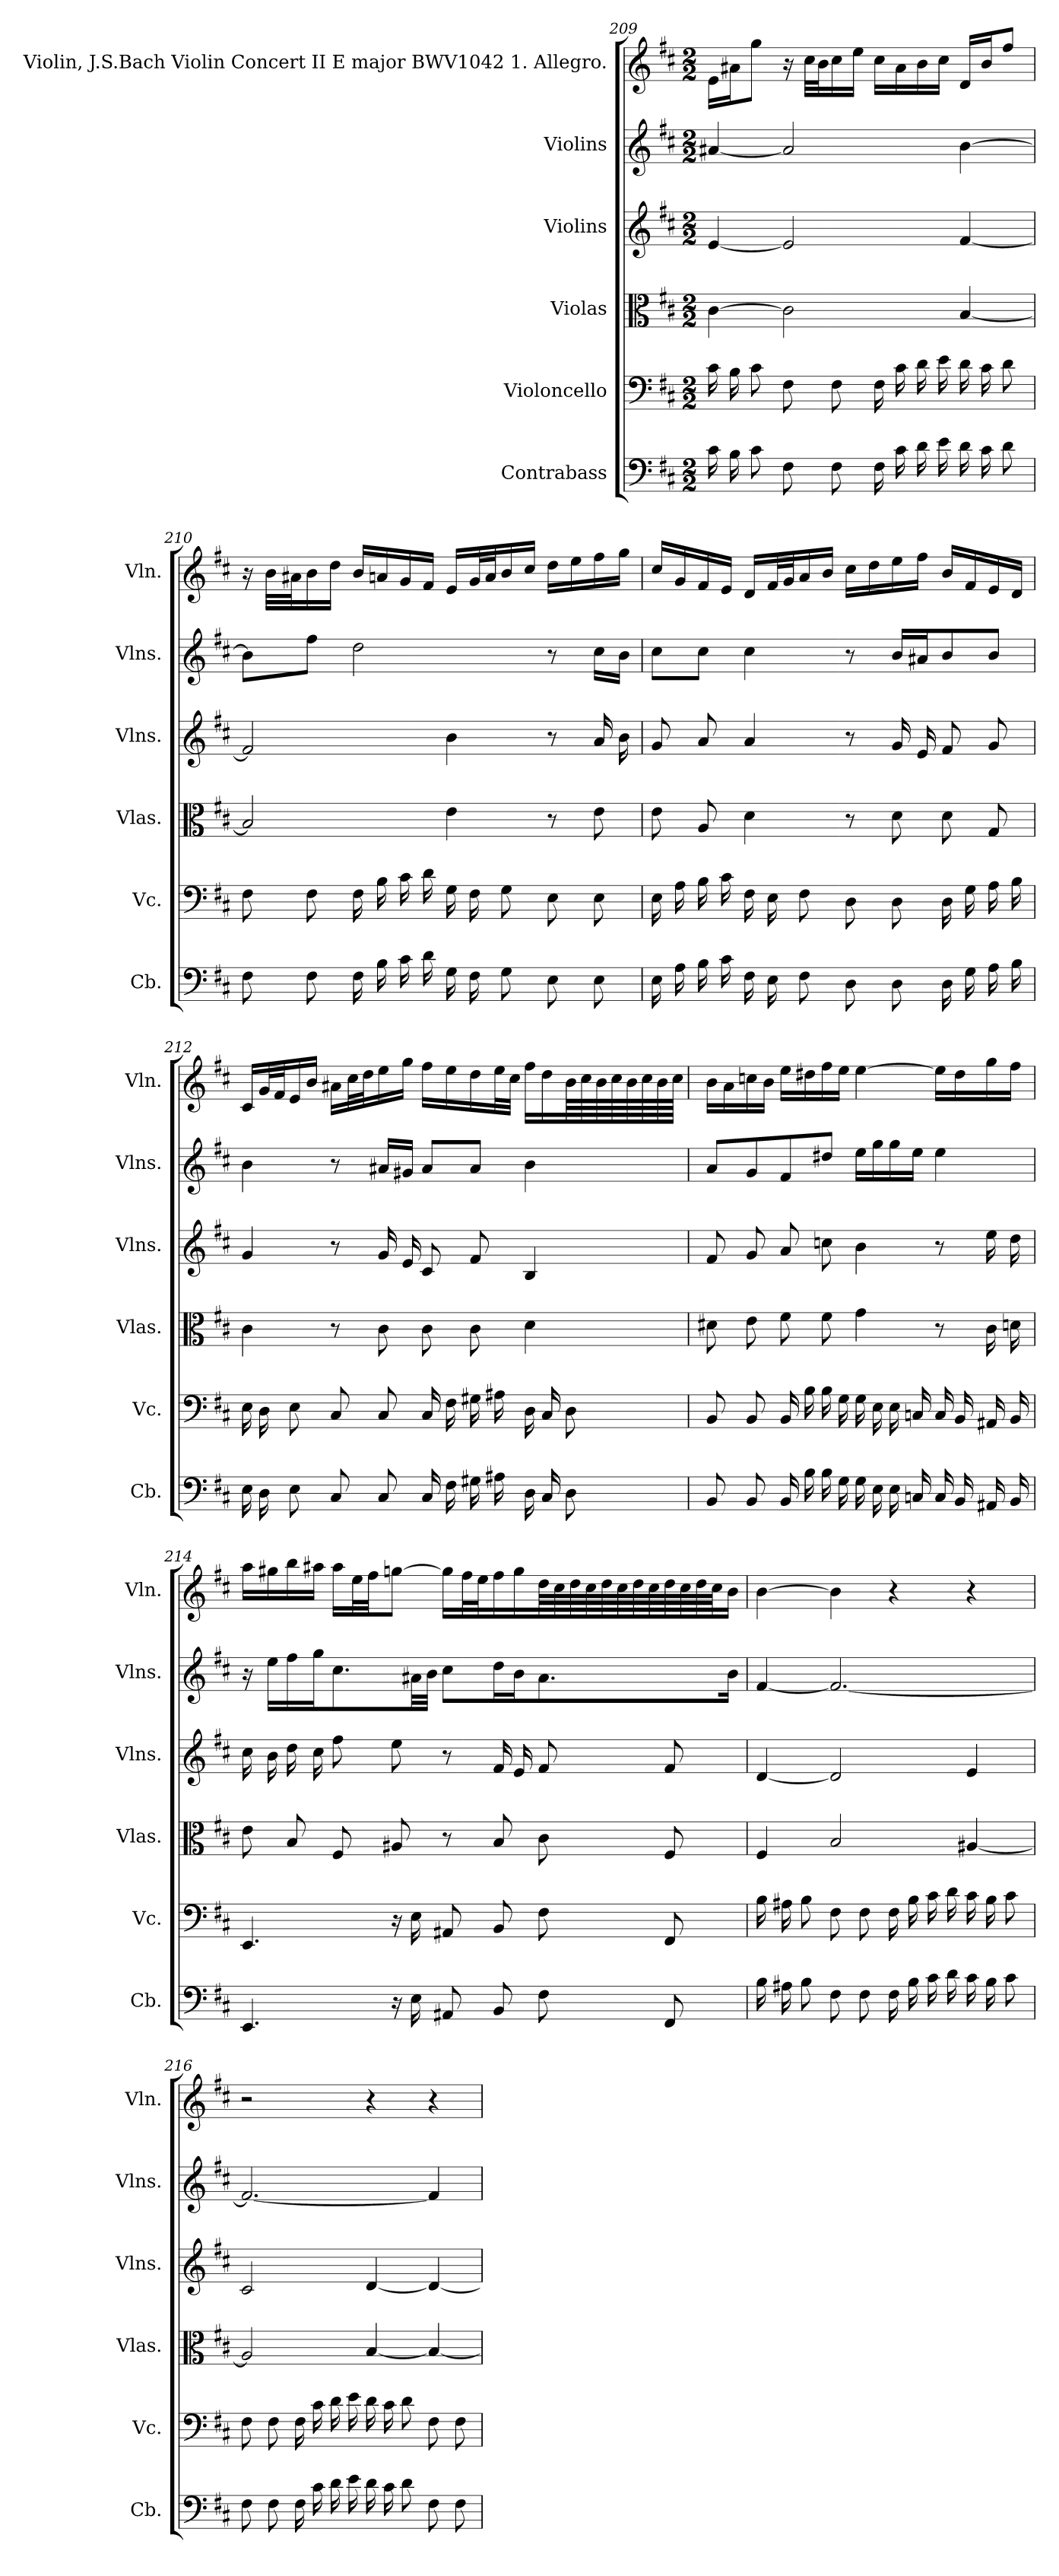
**kern	**kern	**kern	**kern	**kern	**kern
*part6	*part5	*part4	*part3	*part2	*part1
*staff6	*staff5	*staff4	*staff3	*staff2	*staff1
*I"Contrabass	*I"Violoncello	*I"Violas	*I"Violins	*I"Violins	*I"Violin, J.S.Bach Violin Concert II E major BWV1042 1. Allegro.
*I'Cb.	*I'Vc.	*I'Vlas.	*I'Vlns.	*I'Vlns.	*I'Vln.
!!LO:LB:g=z
*clefF4	*clefF4	*clefC3	*clefG2	*clefG2	*clefG2
*ITrd7c12	*	*	*	*	*
*k[f#c#]	*k[f#c#]	*k[f#c#]	*k[f#c#]	*k[f#c#]	*k[f#c#]
*M2/2	*M2/2	*M2/2	*M2/2	*M2/2	*M2/2
=209	=209	=209	=209	=209	=209
16C#\	16c#\	[4c#\	[4e/	[4a#X/	16e\LL
16BB\	16B\	.	.	.	16a#X\J
8C#\	8c#\	.	.	.	8gg\J
8FF#\	8F#\	2c#\]	2e/]	2a#/]	16r
.	.	.	.	.	32cc#\LLL
.	.	.	.	.	32b\J
8FF#\	8F#\	.	.	.	16cc#\
.	.	.	.	.	16ee\JJ
16FF#\	16F#\	.	.	.	16cc#\LL
16C#\	16c#\	.	.	.	16a#\
16D\	16d\	.	.	.	16b\
16E\	16e\	.	.	.	16cc#\JJ
16D\	16d\	[4B/	[4f#/	[4b\	16d/LL
16C#\	16c#\	.	.	.	16b/J
8D\	8d\	.	.	.	8ff#/J
=210	=210	=210	=210	=210	=210
8FF#\	8F#\	2B/]	2f#/]	8b\L]	16r
.	.	.	.	.	32b\LLL
.	.	.	.	.	32a#X\J
8FF#\	8F#\	.	.	8ff#\J	16b\
.	.	.	.	.	16dd\JJ
16FF#\	16F#\	.	.	2dd\	16b/LL
16BB\	16B\	.	.	.	16an/
16C#\	16c#\	.	.	.	16g/
16D\	16d\	.	.	.	16f#/JJ
16GG\	16G\	4e\	4b\	.	16e/LL
16FF#\	16F#\	.	.	.	32g/L
.	.	.	.	.	32a/J
8GG\	8G\	.	.	.	16b/
.	.	.	.	.	16cc#/JJ
8EE\	8E\	8r	8r	8r	16dd\LL
.	.	.	.	.	16ee\
8EE\	8E\	8e\	16a/	16cc#\LL	16ff#\
.	.	.	16b\	16b\JJ	16gg\JJ
!!LO:LB:g=z
=211	=211	=211	=211	=211	=211
16EE\	16E\	8e\	8g/	8cc#\L	16cc#/LL
16AA\	16A\	.	.	.	16g/
16BB\	16B\	8A/	8a/	8cc#\J	16f#/
16C#\	16c#\	.	.	.	16e/JJ
16FF#\	16F#\	4d\	4a/	4cc#\	16d/LL
16EE\	16E\	.	.	.	32f#/L
.	.	.	.	.	32g/J
8FF#\	8F#\	.	.	.	16a/
.	.	.	.	.	16b/JJ
8DD\	8D\	8r	8r	8r	16cc#\LL
.	.	.	.	.	16dd\
8DD\	8D\	8d\	16g/	16b/LL	16ee\
.	.	.	16e/	16a#X/J	16ff#\JJ
16DD\	16D\	8d\	8f#/	8b/	16b/LL
16GG\	16G\	.	.	.	16f#/
16AA\	16A\	8G/	8g/	8b/J	16e/
16BB\	16B\	.	.	.	16d/JJ
=212	=212	=212	=212	=212	=212
16EE\	16E\	4c#\	4g/	4b\	16c#/LL
16DD\	16D\	.	.	.	32g/L
.	.	.	.	.	32f#/J
8EE\	8E\	.	.	.	16e/
.	.	.	.	.	16b/JJ
8CC#/	8C#/	8r	8r	8r	16a#X\LL
.	.	.	.	.	32cc#\L
.	.	.	.	.	32dd\J
8CC#/	8C#/	8c#\	16g/	16a#X/LL	16ee\
.	.	.	16e/	16g#X/JJ	16gg\JJ
16CC#/	16C#/	8c#\	8c#/	8a#/L	16ff#\LL
16FF#\	16F#\	.	.	.	16ee\
16GG#X\	16G#X\	8c#\	8f#/	8a#/J	16dd\
16AA#X\	16A#X\	.	.	.	32ee\L
.	.	.	.	.	32cc#\JJJ
16DD\	16D\	4d\	4B/	4b\	16ff#\LL
16CC#/	16C#/	.	.	.	16dd\
8DD\	8D\	.	.	.	64b\LL
.	.	.	.	.	64cc#\
.	.	.	.	.	64b\
.	.	.	.	.	64cc#\
.	.	.	.	.	64b\
.	.	.	.	.	64cc#\
.	.	.	.	.	64b\
.	.	.	.	.	64cc#\JJJJ
!!LO:PB:g=z
=213	=213	=213	=213	=213	=213
8BBB/	8BB/	8d#X\	8f#/	8a/L	16b\LL
.	.	.	.	.	16a\
8BBB/	8BB/	8e\	8g/	8g/	16ccn\
.	.	.	.	.	16b\JJ
16BBB/	16BB/	8f#\	8a/	8f#/	16ee\LL
16BB\	16B\	.	.	.	16dd#X\
16BB\	16B\	8f#\	8ccn\	8dd#X/J	16ff#\
16GG\	16G\	.	.	.	16ee\JJ
16GG\	16G\	4g\	4b\	16ee\LL	[4ee\
16EE\	16E\	.	.	16gg\	.
16EE\	16E\	.	.	16gg\	.
16CCn/	16Cn/	.	.	16ee\JJ	.
16CC/	16C/	8r	8r	4ee\	16ee\LL]
16BBB/	16BB/	.	.	.	16dd#\
16AAA#X/	16AA#X/	16c#\	16ee\	.	16gg\
16BBB/	16BB/	16dn\	16dd\	.	16ff#\JJ
!!LO:LB:g=z
=214	=214	=214	=214	=214	=214
4.EEE/	4.EE/	8e\	16cc#\	16r	16aa\LL
.	.	.	16b\	16ee\LL	16gg#X\
.	.	8B/	16dd\	16ff#\	16bb\
.	.	.	16cc#\	16gg\J	16aa#X\JJ
.	.	8F#/	8ff#\	8.cc#\	16aa#\LL
.	.	.	.	.	32ee\L
.	.	.	.	.	32ff#\JJ
16r	16r	8A#X/	8ee\	.	[8ggn\J
16EE\	16E\	.	.	32a#X\LL	.
.	.	.	.	32b\JJJ	.
8AAA#X/	8AA#X/	8r	8r	8cc#\L	16gg\LL]
.	.	.	.	.	32ff#\L
.	.	.	.	.	32ee\J
8BBB/	8BB/	8B/	16f#/	16dd\L	16ff#\
.	.	.	16e/	16b\J	16gg\
8FF#\	8F#\	8c#\	8f#/	8.a#\	64dd\LL
.	.	.	.	.	64cc#\
.	.	.	.	.	64dd\
.	.	.	.	.	64cc#\
.	.	.	.	.	64dd\
.	.	.	.	.	64cc#\
.	.	.	.	.	64dd\
.	.	.	.	.	64cc#\
8FFF#/	8FF#/	8F#/	8f#/	.	64dd\
.	.	.	.	.	64cc#\
.	.	.	.	.	64dd\
.	.	.	.	.	64cc#\JJ
.	.	.	.	16b\Jk	16b\JJ
=215	=215	=215	=215	=215	=215
16BB\	16B\	4F#/	[4d/	[4f#/	[4b\
16AA#X\	16A#X\	.	.	.	.
8BB\	8B\	.	.	.	.
8FF#\	8F#\	2B/	2d/]	2.f#/_	4b\]
8FF#\	8F#\	.	.	.	.
16FF#\	16F#\	.	.	.	4r
16BB\	16B\	.	.	.	.
16C#\	16c#\	.	.	.	.
16D\	16d\	.	.	.	.
16C#\	16c#\	[4A#X/	4e/	.	4r
16BB\	16B\	.	.	.	.
8C#\	8c#\	.	.	.	.
=216	=216	=216	=216	=216	=216
8FF#\	8F#\	2A#/]	2c#/	2.f#/_	2r
8FF#\	8F#\	.	.	.	.
16FF#\	16F#\	.	.	.	.
16C#\	16c#\	.	.	.	.
16D\	16d\	.	.	.	.
16E\	16e\	.	.	.	.
16D\	16d\	[4B/	[4d/	.	4r
16C#\	16c#\	.	.	.	.
8D\	8d\	.	.	.	.
8FF#\	8F#\	4B/_	4d/_	4f#/]	4r
8FF#\	8F#\	.	.	.	.
=	=	=	=	=	=
*-	*-	*-	*-	*-	*-
